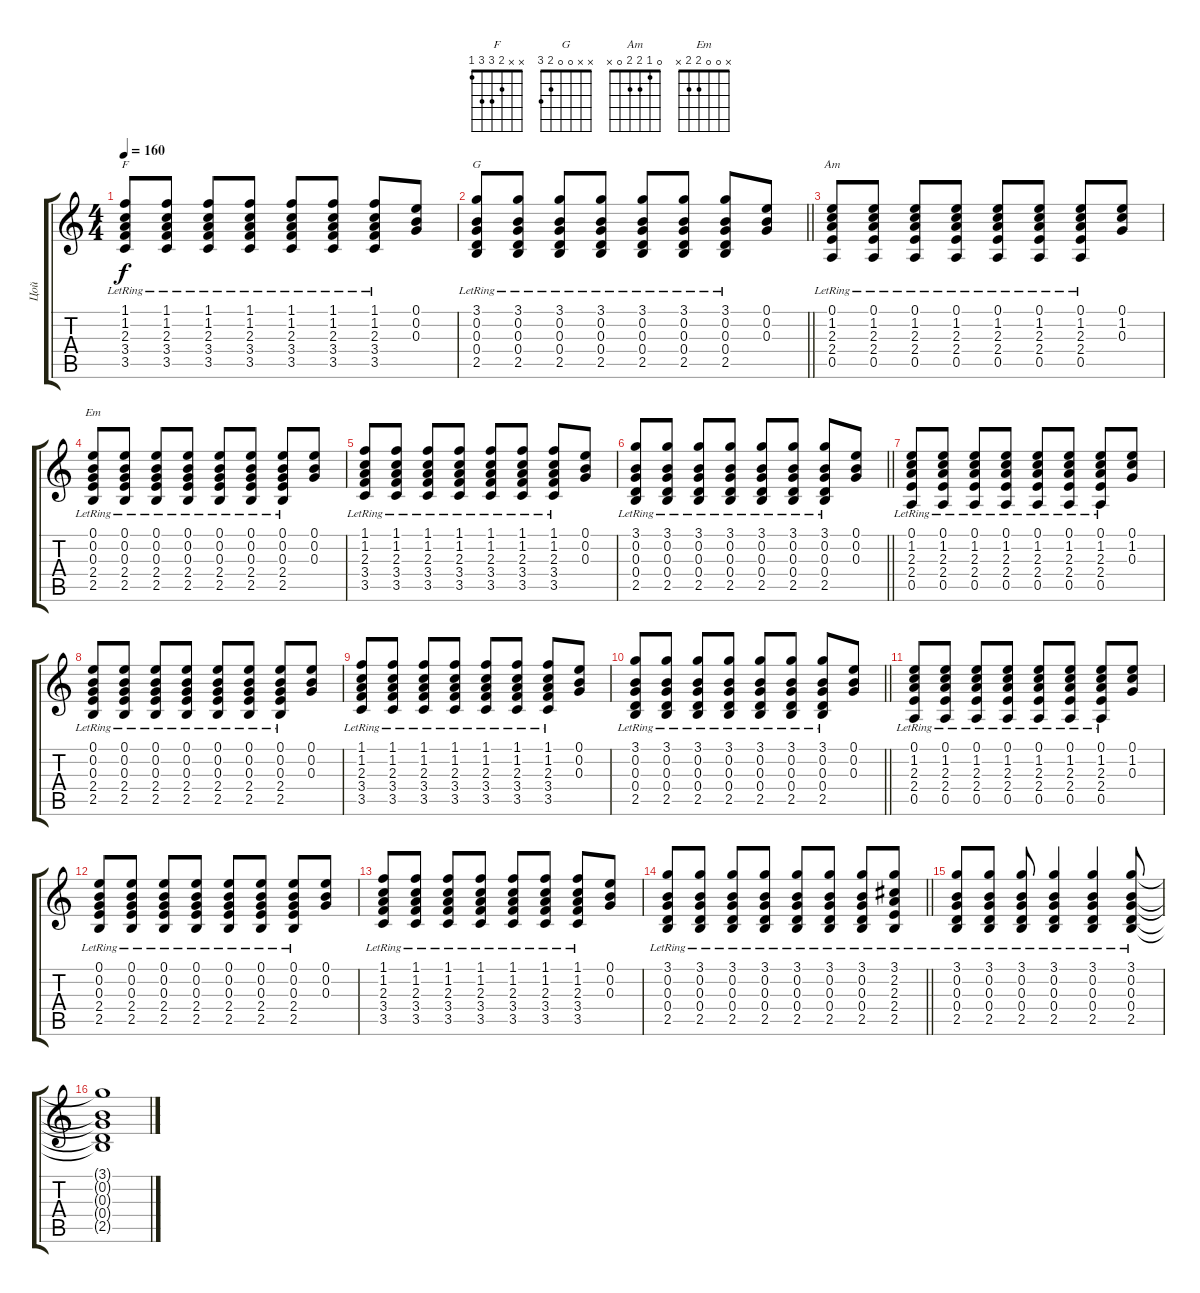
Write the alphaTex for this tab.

\track ("Цой" "Цой") {instrument electricguitarclean}
\staff {score tabs}
\tuning (E4 B3 G3 D3 A2 E2) {hide}
\chord ("F" x x 2 3 3 1)
\chord ("G" x x 0 0 2 3)
\chord ("Am" 0 1 2 2 0 x)
\chord ("Em" x 0 0 2 2 x)
\ts (4 4)
\tempo 160
\clef g2
\ks c
(1.1 1.2 2.3{lr} 3.4{lr} 3.5{lr}).8{ch "F" dy f} (1.1 1.2{lr} 2.3{lr} 3.4{lr} 3.5{lr}).8 (1.1{lr} 1.2{lr} 2.3{lr} 3.4{lr} 3.5{lr}).8 (1.1{lr} 1.2{lr} 2.3{lr} 3.4{lr} 3.5{lr}).8 (1.1 1.2 2.3{lr} 3.4{lr} 3.5{lr}).8 (1.1 1.2{lr} 2.3{lr} 3.4{lr} 3.5{lr}).8 (1.1{lr} 1.2{lr} 2.3{lr} 3.4{lr} 3.5{lr}).8 (0.1 0.2 0.3).8 |
\barLineRight lightlight
(3.1 0.2 0.3{lr} 0.4{lr} 2.5{lr}).8{ch "G"} (3.1 0.2{lr} 0.3{lr} 0.4{lr} 2.5{lr}).8 (3.1{lr} 0.2{lr} 0.3{lr} 0.4{lr} 2.5{lr}).8 (3.1{lr} 0.2{lr} 0.3{lr} 0.4{lr} 2.5{lr}).8 (3.1 0.2 0.3{lr} 0.4{lr} 2.5{lr}).8 (3.1 0.2{lr} 0.3{lr} 0.4{lr} 2.5{lr}).8 (3.1{lr} 0.2{lr} 0.3{lr} 0.4{lr} 2.5{lr}).8 (0.1 0.2 0.3).8 |
(0.1 1.2 2.3{lr} 2.4{lr} 0.5{lr}).8{ch "Am"} (0.1 1.2{lr} 2.3{lr} 2.4{lr} 0.5{lr}).8 (0.1{lr} 1.2{lr} 2.3{lr} 2.4{lr} 0.5{lr}).8 (0.1{lr} 1.2{lr} 2.3{lr} 2.4{lr} 0.5{lr}).8 (0.1 1.2 2.3{lr} 2.4{lr} 0.5{lr}).8 (0.1 1.2{lr} 2.3{lr} 2.4{lr} 0.5{lr}).8 (0.1{lr} 1.2{lr} 2.3{lr} 2.4{lr} 0.5{lr}).8 (0.1 1.2 0.3).8 |
(0.1 0.2 0.3{lr} 2.4{lr} 2.5{lr}).8{ch "Em"} (0.1 0.2{lr} 0.3{lr} 2.4{lr} 2.5{lr}).8 (0.1{lr} 0.2{lr} 0.3{lr} 2.4{lr} 2.5{lr}).8 (0.1{lr} 0.2{lr} 0.3{lr} 2.4{lr} 2.5{lr}).8 (0.1 0.2 0.3{lr} 2.4{lr} 2.5{lr}).8 (0.1 0.2{lr} 0.3{lr} 2.4{lr} 2.5{lr}).8 (0.1{lr} 0.2{lr} 0.3{lr} 2.4{lr} 2.5{lr}).8 (0.1 0.2 0.3).8 |
(1.1 1.2 2.3{lr} 3.4{lr} 3.5{lr}).8 (1.1 1.2{lr} 2.3{lr} 3.4{lr} 3.5{lr}).8 (1.1{lr} 1.2{lr} 2.3{lr} 3.4{lr} 3.5{lr}).8 (1.1{lr} 1.2{lr} 2.3{lr} 3.4{lr} 3.5{lr}).8 (1.1 1.2 2.3{lr} 3.4{lr} 3.5{lr}).8 (1.1 1.2{lr} 2.3{lr} 3.4{lr} 3.5{lr}).8 (1.1{lr} 1.2{lr} 2.3{lr} 3.4{lr} 3.5{lr}).8 (0.1 0.2 0.3).8 |
\barLineRight lightlight
(3.1 0.2 0.3{lr} 0.4{lr} 2.5{lr}).8 (3.1 0.2{lr} 0.3{lr} 0.4{lr} 2.5{lr}).8 (3.1{lr} 0.2{lr} 0.3{lr} 0.4{lr} 2.5{lr}).8 (3.1{lr} 0.2{lr} 0.3{lr} 0.4{lr} 2.5{lr}).8 (3.1 0.2 0.3{lr} 0.4{lr} 2.5{lr}).8 (3.1 0.2{lr} 0.3{lr} 0.4{lr} 2.5{lr}).8 (3.1{lr} 0.2{lr} 0.3{lr} 0.4{lr} 2.5{lr}).8 (0.1 0.2 0.3).8 |
(0.1 1.2 2.3{lr} 2.4{lr} 0.5{lr}).8 (0.1 1.2{lr} 2.3{lr} 2.4{lr} 0.5{lr}).8 (0.1{lr} 1.2{lr} 2.3{lr} 2.4{lr} 0.5{lr}).8 (0.1{lr} 1.2{lr} 2.3{lr} 2.4{lr} 0.5{lr}).8 (0.1 1.2 2.3{lr} 2.4{lr} 0.5{lr}).8 (0.1 1.2{lr} 2.3{lr} 2.4{lr} 0.5{lr}).8 (0.1{lr} 1.2{lr} 2.3{lr} 2.4{lr} 0.5{lr}).8 (0.1 1.2 0.3).8 |
(0.1 0.2 0.3{lr} 2.4{lr} 2.5{lr}).8 (0.1 0.2{lr} 0.3{lr} 2.4{lr} 2.5{lr}).8 (0.1{lr} 0.2{lr} 0.3{lr} 2.4{lr} 2.5{lr}).8 (0.1{lr} 0.2{lr} 0.3{lr} 2.4{lr} 2.5{lr}).8 (0.1 0.2 0.3{lr} 2.4{lr} 2.5{lr}).8 (0.1 0.2{lr} 0.3{lr} 2.4{lr} 2.5{lr}).8 (0.1{lr} 0.2{lr} 0.3{lr} 2.4{lr} 2.5{lr}).8 (0.1 0.2 0.3).8 |
(1.1 1.2 2.3{lr} 3.4{lr} 3.5{lr}).8 (1.1 1.2{lr} 2.3{lr} 3.4{lr} 3.5{lr}).8 (1.1{lr} 1.2{lr} 2.3{lr} 3.4{lr} 3.5{lr}).8 (1.1{lr} 1.2{lr} 2.3{lr} 3.4{lr} 3.5{lr}).8 (1.1 1.2 2.3{lr} 3.4{lr} 3.5{lr}).8 (1.1 1.2{lr} 2.3{lr} 3.4{lr} 3.5{lr}).8 (1.1{lr} 1.2{lr} 2.3{lr} 3.4{lr} 3.5{lr}).8 (0.1 0.2 0.3).8 |
\barLineRight lightlight
(3.1 0.2 0.3{lr} 0.4{lr} 2.5{lr}).8 (3.1 0.2{lr} 0.3{lr} 0.4{lr} 2.5{lr}).8 (3.1{lr} 0.2{lr} 0.3{lr} 0.4{lr} 2.5{lr}).8 (3.1{lr} 0.2{lr} 0.3{lr} 0.4{lr} 2.5{lr}).8 (3.1 0.2 0.3{lr} 0.4{lr} 2.5{lr}).8 (3.1 0.2{lr} 0.3{lr} 0.4{lr} 2.5{lr}).8 (3.1{lr} 0.2{lr} 0.3{lr} 0.4{lr} 2.5{lr}).8 (0.1 0.2 0.3).8 |
(0.1 1.2 2.3{lr} 2.4{lr} 0.5{lr}).8 (0.1 1.2{lr} 2.3{lr} 2.4{lr} 0.5{lr}).8 (0.1{lr} 1.2{lr} 2.3{lr} 2.4{lr} 0.5{lr}).8 (0.1{lr} 1.2{lr} 2.3{lr} 2.4{lr} 0.5{lr}).8 (0.1 1.2 2.3{lr} 2.4{lr} 0.5{lr}).8 (0.1 1.2{lr} 2.3{lr} 2.4{lr} 0.5{lr}).8 (0.1{lr} 1.2{lr} 2.3{lr} 2.4{lr} 0.5{lr}).8 (0.1 1.2 0.3).8 |
(0.1 0.2 0.3{lr} 2.4{lr} 2.5{lr}).8 (0.1 0.2{lr} 0.3{lr} 2.4{lr} 2.5{lr}).8 (0.1{lr} 0.2{lr} 0.3{lr} 2.4{lr} 2.5{lr}).8 (0.1{lr} 0.2{lr} 0.3{lr} 2.4{lr} 2.5{lr}).8 (0.1 0.2 0.3{lr} 2.4{lr} 2.5{lr}).8 (0.1 0.2{lr} 0.3{lr} 2.4{lr} 2.5{lr}).8 (0.1{lr} 0.2{lr} 0.3{lr} 2.4{lr} 2.5{lr}).8 (0.1 0.2 0.3).8 |
(1.1 1.2 2.3{lr} 3.4{lr} 3.5{lr}).8 (1.1 1.2{lr} 2.3{lr} 3.4{lr} 3.5{lr}).8 (1.1{lr} 1.2{lr} 2.3{lr} 3.4{lr} 3.5{lr}).8 (1.1{lr} 1.2{lr} 2.3{lr} 3.4{lr} 3.5{lr}).8 (1.1 1.2 2.3{lr} 3.4{lr} 3.5{lr}).8 (1.1 1.2{lr} 2.3{lr} 3.4{lr} 3.5{lr}).8 (1.1{lr} 1.2{lr} 2.3{lr} 3.4{lr} 3.5{lr}).8 (0.1 0.2 0.3).8 |
\barLineRight lightlight
(3.1 0.2 0.3{lr} 0.4{lr} 2.5{lr}).8 (3.1 0.2{lr} 0.3{lr} 0.4{lr} 2.5{lr}).8 (3.1{lr} 0.2{lr} 0.3{lr} 0.4{lr} 2.5{lr}).8 (3.1{lr} 0.2{lr} 0.3{lr} 0.4{lr} 2.5{lr}).8 (3.1 0.2 0.3{lr} 0.4{lr} 2.5{lr}).8 (3.1 0.2{lr} 0.3{lr} 0.4{lr} 2.5{lr}).8 (3.1{lr} 0.2{lr} 0.3{lr} 0.4{lr} 2.5{lr}).8 (3.1{lr} 2.2{lr} 2.3{lr} 2.4{lr} 2.5{lr}).8 |
(3.1 0.2 0.3{lr} 0.4{lr} 2.5{lr}).8 (3.1 0.2{lr} 0.3{lr} 0.4{lr} 2.5{lr}).8 (3.1{lr} 0.2{lr} 0.3{lr} 0.4{lr} 2.5{lr}).8 (3.1{lr} 0.2{lr} 0.3{lr} 0.4{lr} 2.5{lr}).4 (3.1 0.2 0.3{lr} 0.4{lr} 2.5{lr}).4 (3.1 0.2{lr} 0.3{lr} 0.4{lr} 2.5{lr}).8 |
(3.1{t} 0.2{t} 0.3{t} 0.4{t} 2.5{t}).1
